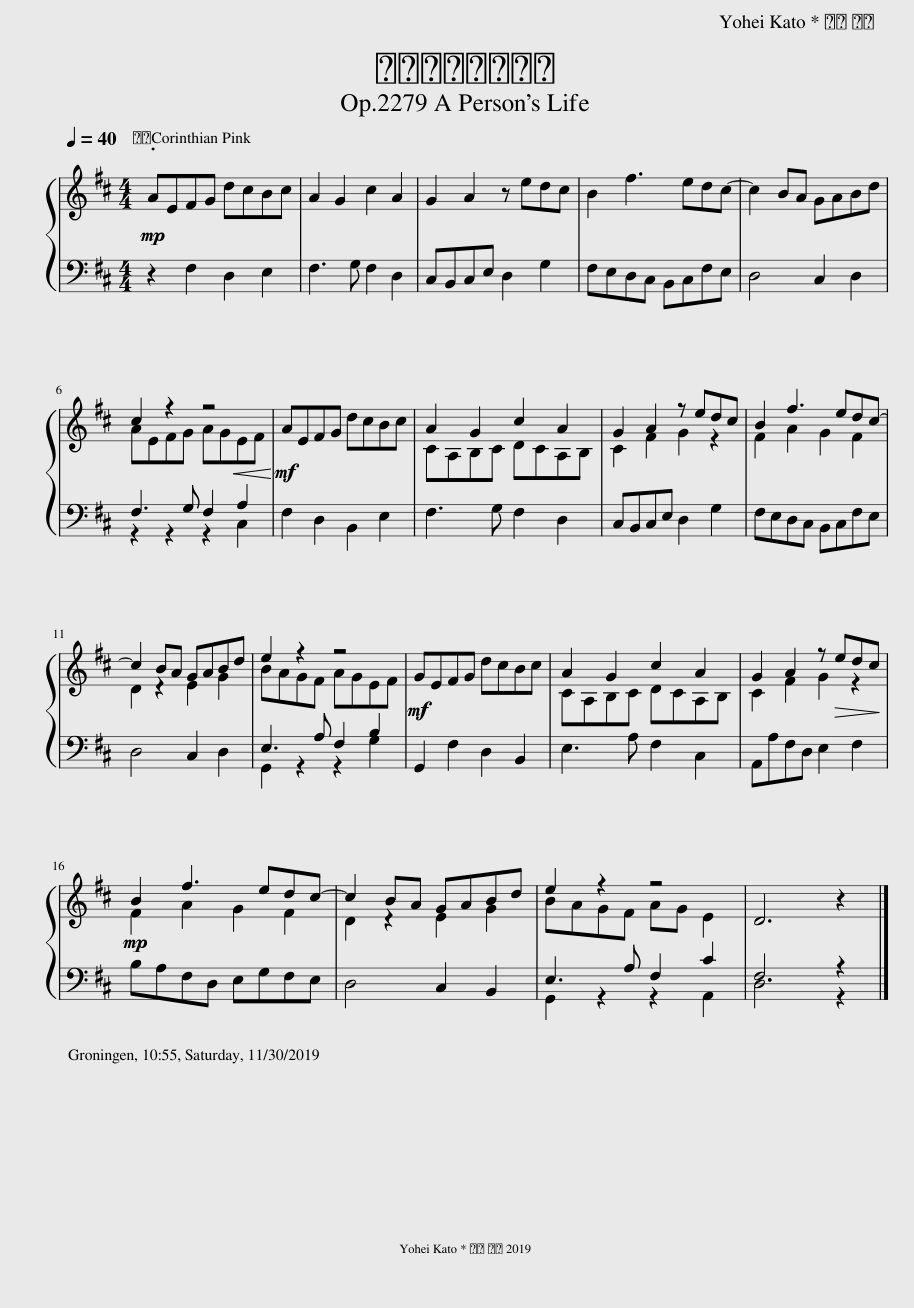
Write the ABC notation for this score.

X:1
%%score { ( 1 3 ) | ( 2 4 ) }
L:1/8
Q:1/4=40
M:4/4
I:linebreak $
K:D
V:1 treble
V:3 treble
V:2 bass
V:4 bass
V:1
!mp! AEFG dcBc | A2 G2 c2 A2 | G2 A2 z edc | B2 f3 edc- | c2 BA GABd |$ %5
!<(! c2 z2 z4!<)! |!mf! AEFG dcBc | A2 G2 c2 A2 | G2 A2 z edc | B2 f3 edc- |$ %10
 c2 BA GABd | e2 z2 z4 |!mf! GEFG dcBc | A2 G2 c2 A2 | G2 A2 z!>(! edc!>)! |$ %15
!mp! B2 f3 edc- | c2 BA GABd | e2 z2 z4 | D6 z2 |] %19
V:2
 z2 F,2 D,2 E,2 | F,3 G, F,2 D,2 | C,B,,C,E, D,2 G,2 | F,E,D,C, B,,C,F,E, | D,4 C,2 D,2 |$ %5
 F,3 G, F,2 C,2 | F,2 D,2 B,,2 E,2 | F,3 G, F,2 D,2 | C,B,,C,E, D,2 G,2 | F,E,D,C, B,,C,F,E, |$ %10
 D,4 C,2 D,2 | E,3 A, F,2 G,2 | G,,2 F,2 D,2 B,,2 | E,3 A, F,2 C,2 | A,,A,F,D, E,2 F,2 |$ %15
 B,A,F,D, E,G,F,E, | D,4 C,2 B,,2 | E,3 A, F,2 A,,2 | D,6 z2 |] %19
V:3
 x8 | x8 | x8 | x8 | x8 |$ %5
 AEFG AGEF | x8 | CA,B,C DCA,B, | C2 F2 G2 z2 | F2 A2 G2 F2 |$ %10
 D2 z2 E2 G2 | BAGF AGEF | x8 | CA,B,C DCA,B, | C2 F2 G2 z2 |$ %15
 F2 A2 G2 F2 | D2 z2 E2 G2 | BAGF AG E2 | x8 |] %19
V:4
 x8 | x8 | x8 | x8 | x8 |$ %5
 z2 z2 z2 A,2 | x8 | x8 | x8 | x8 |$ %10
 x8 | G,,2 z2 z2 B,2 | x8 | x8 | x8 |$ %15
 x8 | x8 | G,,2 z2 z2 C2 | F,6 z2 |] %19
